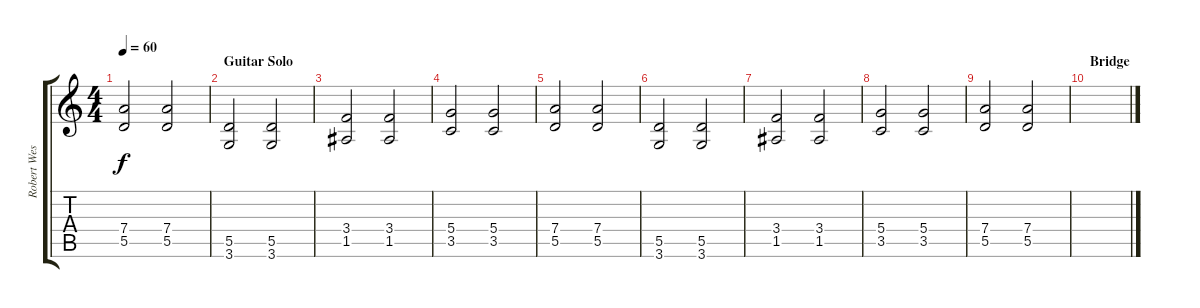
\track ("Robert Westerholt" "Robert Wes") {instrument distortionguitar}
\staff {score tabs}
\tuning (E4 B3 G3 D3 A2 E2) {hide}
\ts (4 4)
\tempo 60
\clef g2
\ks c
(7.4 5.5).2{dy f} (7.4 5.5).2 |
\section ("" "Guitar Solo")
(5.5 3.6).2 (5.5 3.6).2 |
(3.4 1.5).2 (3.4 1.5).2 |
(5.4 3.5).2 (5.4 3.5).2 |
(7.4 5.5).2 (7.4 5.5).2 |
(5.5 3.6).2 (5.5 3.6).2 |
(3.4 1.5).2 (3.4 1.5).2 |
(5.4 3.5).2 (5.4 3.5).2 |
(7.4 5.5).2 (7.4 5.5).2 |
\section ("" "Bridge")
